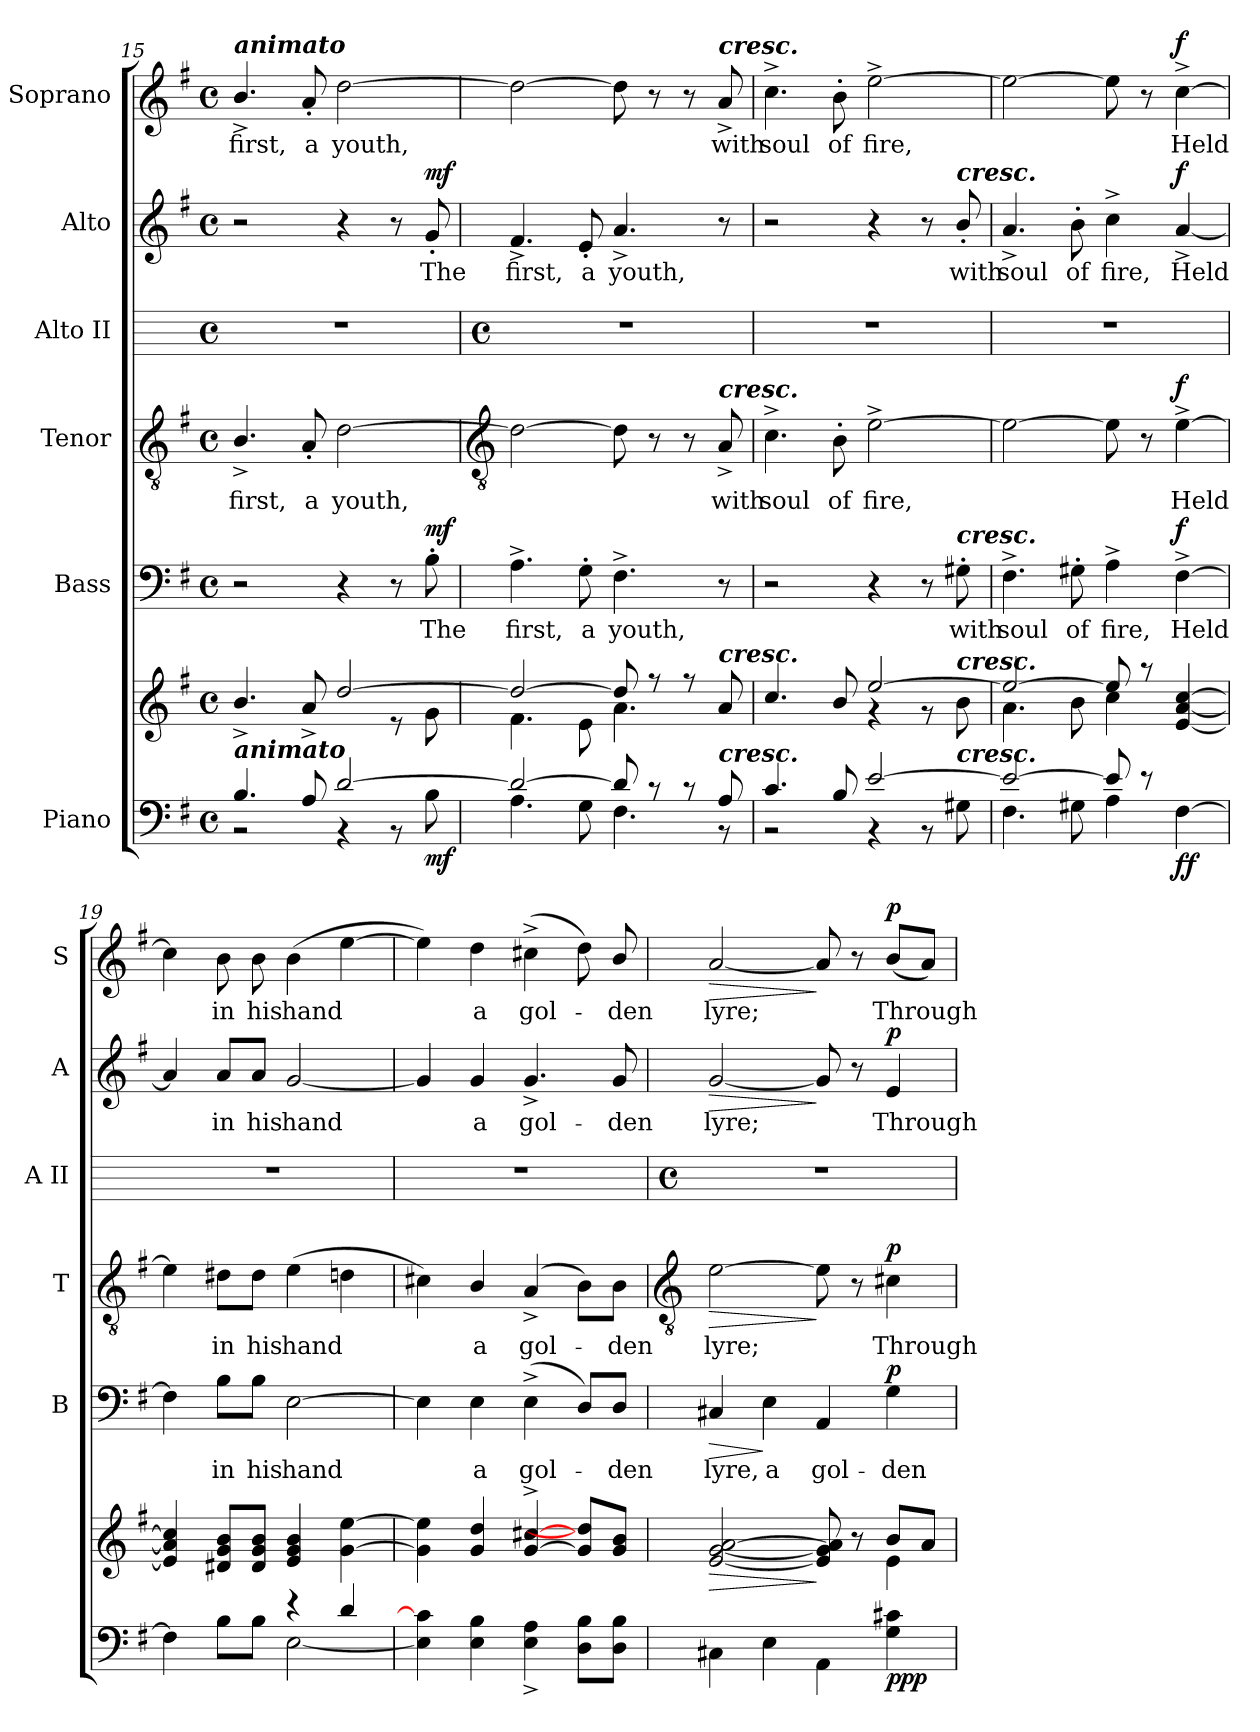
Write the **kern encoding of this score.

**kern	**kern	**dynam	**kern	**text	**dynam	**kern	**text	**dynam	**kern	**kern	**text	**dynam	**kern	**text	**dynam
*part6	*part6	*part6	*part5	*part5	*part5	*part4	*part4	*part4	*part3	*part2	*part2	*part2	*part1	*part1	*part1
*staff7	*staff6	*staff6/7	*staff5	*staff5	*staff5	*staff4	*staff4	*staff4	*staff3	*staff2	*staff2	*staff2	*staff1	*staff1	*staff1
*I"Piano	*	*	*I"Bass	*	*	*I"Tenor	*	*	*I"Alto II	*I"Alto	*	*	*I"Soprano	*	*
*	*	*	*I'B	*	*	*I'T	*	*	*I'A II	*I'A	*	*	*I'S	*	*
*clefF4	*clefG2	*	*clefF4	*	*	*clefGv2	*	*	*	*clefG2	*	*	*clefG2	*	*
*k[f#]	*k[f#]	*	*k[f#]	*	*	*k[f#]	*	*	*	*k[f#]	*	*	*k[f#]	*	*
*G:	*G:	*	*G:	*	*	*G:	*	*	*	*G:	*	*	*G:	*	*
*M4/4	*M4/4	*	*M4/4	*	*	*M4/4	*	*	*M4/4	*M4/4	*	*	*M4/4	*	*
*met(c)	*met(c)	*	*met(c)	*	*	*met(c)	*	*	*met(c)	*met(c)	*	*	*met(c)	*	*
*MM80	*MM80	*	*MM80	*	*	*MM80	*	*	*MM80	*MM80	*	*	*MM80	*	*
=15	=15	=15	=15	=15	=15	=15	=15	=15	=15	=15	=15	=15	=15	=15	=15
*^	*^	*	*	*	*	*	*	*	*	*	*	*	*	*	*
!	!	!	!	!	!	!	!	!	!	!	!	!	!	!	!LO:TX:a:Bi:t=animato	!	!
!	!	!LO:TX:b:Bi:t=animato	!	!	!	!	!	!	!	!	!	!	!	!	!	!	!
!	!	!	!	!	!	!	!	!	!LO:LY:b	!	!	!	!	!	!	!LO:LY:b	!
4.B/	2r	4.b^/	2ryy	.	2r	.	.	4.B^/	first,	.	1r	2r	.	.	4.b^/	first,	.
!	!	!	!	!	!	!	!	!	!LO:LY:b	!	!	!	!	!	!	!LO:LY:b	!
8A/	.	8a^/	.	.	.	.	.	8A'	a	.	.	.	.	.	8a'	a	.
!	!	!	!	!	!	!	!	!	!LO:LY:b	!	!	!	!	!	!	!LO:LY:b	!
[2d/	4r	[2dd/	4ryy	.	4r	.	.	[2d	youth,	.	.	4r	.	.	[2dd	youth,	.
.	8r	.	8r	.	8r	.	.	.	.	.	.	8r	.	.	.	.	.
!	!	!	!	!LO:DY:b=2	!	!LO:LY:b	!LO:DY:b	!	!	!	!	!	!LO:LY:b	!LO:DY:b	!	!	!
.	8B	.	8g\	mf	8B'	The	mf	.	.	.	.	8g'	The	mf	.	.	.
!!LO:LB:g=z
=16	=16	=16	=16	=16	=16	=16	=16	=16	=16	=16	=16	=16	=16	=16	=16	=16	=16
*	*	*	*	*	*	*	*	*clefGv2	*	*	*	*	*	*	*	*	*
*	*	*	*	*	*	*	*	*	*	*	*M4/4	*	*	*	*	*	*
*	*	*	*	*	*	*	*	*	*	*	*met(c)	*	*	*	*	*	*
!	!	!	!	!	!	!LO:LY:b	!	!	!	!	!	!	!LO:LY:b	!	!	!	!
2d/_	4.A	2dd/_	4.f#\	.	4.A^	first,	.	2d_	.	.	1r	4.f#^	first,	.	2dd_	.	.
!	!	!	!	!	!	!LO:LY:b	!	!	!	!	!	!	!LO:LY:b	!	!	!	!
.	8G	.	8e\	.	8G'	a	.	.	.	.	.	8e'	a	.	.	.	.
!	!	!	!	!	!	!LO:LY:b	!	!	!	!	!	!	!LO:LY:b	!	!	!	!
8d/]	4.F#	8dd/]	4.a\	.	4.F#^	youth,	.	8d]	.	.	.	4.a^	youth,	.	8dd]	.	.
8r	.	8r	.	.	.	.	.	8r	.	.	.	.	.	.	8r	.	.
8r	.	8r	.	.	.	.	.	8r	.	.	.	.	.	.	8r	.	.
!	!	!	!	!	!	!	!	!	!	!	!	!	!	!	!LO:TX:a:Bi:t=cresc.	!	!
!	!	!	!	!	!	!	!	!LO:TX:a:Bi:t=cresc.	!	!	!	!	!	!	!	!	!
!	!	!LO:TX:a:Bi:t=cresc.	!	!	!	!	!	!	!	!	!	!	!	!	!	!	!
!LO:TX:a:Bi:t=cresc.	!	!	!	!	!	!	!	!	!	!	!	!	!	!	!	!	!
!	!	!	!	!	!	!	!	!	!LO:LY:b	!	!	!	!	!	!	!LO:LY:b	!
8A/	8r	8a/	8ryy	.	8r	.	.	8A^	with	.	.	8r	.	.	8a^	with	.
=17	=17	=17	=17	=17	=17	=17	=17	=17	=17	=17	=17	=17	=17	=17	=17	=17	=17
!	!	!	!	!	!	!	!	!	!LO:LY:b	!	!	!	!	!	!	!LO:LY:b	!
4.c/	2r	4.cc/	2ryy	.	2r	.	.	4.c^	soul	.	1r	2r	.	.	4.cc^	soul	.
!	!	!	!	!	!	!	!	!	!LO:LY:b	!	!	!	!	!	!	!LO:LY:b	!
8B/	.	8b/	.	.	.	.	.	8B'	of	.	.	.	.	.	8b'	of	.
!	!	!	!	!	!	!	!	!	!LO:LY:b	!	!	!	!	!	!	!LO:LY:b	!
[2e/	4r	[2ee/	4r	.	4r	.	.	[2e^	fire,	.	.	4r	.	.	[2ee^	fire,	.
.	8r	.	8r	.	8r	.	.	.	.	.	.	8r	.	.	.	.	.
!	!	!	!	!	!	!	!	!	!	!	!	!LO:TX:a:Bi:t=cresc.	!	!	!	!	!
!	!	!	!	!	!LO:TX:a:Bi:t=cresc.	!	!	!	!	!	!	!	!	!	!	!	!
!	!	!	!LO:TX:a:Bi:t=cresc.	!	!	!	!	!	!	!	!	!	!	!	!	!	!
!	!LO:TX:a:Bi:t=cresc.	!	!	!	!	!	!	!	!	!	!	!	!	!	!	!	!
!	!	!	!	!	!	!LO:LY:b	!	!	!	!	!	!	!LO:LY:b	!	!	!	!
.	8G#X	.	8b\	.	8G#X'	with	.	.	.	.	.	8b'/	with	.	.	.	.
=18	=18	=18	=18	=18	=18	=18	=18	=18	=18	=18	=18	=18	=18	=18	=18	=18	=18
!	!	!	!	!	!	!LO:LY:b	!	!	!	!	!	!	!LO:LY:b	!	!	!	!
2e/_	4.F#	2ee/_	4.a\	.	4.F#^	soul	.	2e_	.	.	1r	4.a^	soul	.	2ee_	.	.
!	!	!	!	!	!	!LO:LY:b	!	!	!	!	!	!	!LO:LY:b	!	!	!	!
.	8G#X	.	8b\	.	8G#X'	of	.	.	.	.	.	8b'	of	.	.	.	.
!	!	!	!	!	!	!LO:LY:b	!	!	!	!	!	!	!LO:LY:b	!	!	!	!
8e/]	4A	8ee/]	4cc\	.	4A^	fire,	.	8e]	.	.	.	4cc^	fire,	.	8ee]	.	.
8r	.	8r	.	.	.	.	.	8r	.	.	.	.	.	.	8r	.	.
!	!	!	!	!LO:DY:b=2	!	!LO:LY:b	!	!	!LO:LY:b	!	!	!	!LO:LY:b	!	!	!LO:LY:b	!
!	!	!	!	!LO:DY:n=1:b	!	!	!LO:DY:b	!	!	!LO:DY:b	!	!	!	!LO:DY:b	!	!	!LO:DY:b
4ryy	[4F#	[4e/ [4a/ [4cc/	4ryy	f f	[4F#^	Held	f	[4e^	Held	f	.	[4a^	Held	f	[4cc^	Held	f
=19	=19	=19	=19	=19	=19	=19	=19	=19	=19	=19	=19	=19	=19	=19	=19	=19	=19
2ryy	4F#]	4e/] 4a/] 4cc/]	1ryy	.	4F#]	.	.	4e]	.	.	1r	4a]	.	.	4cc]	.	.
!	!	!	!	!	!	!LO:LY:b	!	!	!LO:LY:b	!	!	!	!LO:LY:b	!	!	!LO:LY:b	!
.	8BL	8d#X/ 8g/ 8b/L	.	.	8B\L	in	.	8d#X\L	in	.	.	8a/L	in	.	8b	in	.
!	!	!	!	!	!	!LO:LY:b	!	!	!LO:LY:b	!	!	!	!LO:LY:b	!	!	!LO:LY:b	!
.	8BJ	8d#/ 8g/ 8b/J	.	.	8B\J	his	.	8d#\J	his	.	.	8a/J	his	.	8b	his	.
!	!	!	!	!	!	!LO:LY:b	!	!	!LO:LY:b	!	!	!	!LO:LY:b	!	!	!LO:LY:b	!
4r	[2E	4e/ 4g/ 4b/	.	.	[2E	hand	.	(>4e	hand	.	.	[2g	hand	.	(>4b	hand	.
4d/	.	[4g\ [4ee\	.	.	.	.	.	4dn	.	.	.	.	.	.	[4ee	.	.
=20	=20	=20	=20	=20	=20	=20	=20	=20	=20	=20	=20	=20	=20	=20	=20	=20	=20
1ryy	4E] 4c#]	4g\] 4ee\]	1ryy	.	4E]	.	.	4c#X)	.	.	1r	4g]	.	.	4ee])	.	.
!	!	!	!	!	!	!LO:LY:b	!	!	!LO:LY:b	!	!	!	!LO:LY:b	!	!	!LO:LY:b	!
.	4E 4B	4g/ 4dd/	.	.	4E	a	.	4B/	a	.	.	4g	a	.	4dd	a	.
!	!	!	!	!	!	!LO:LY:b	!	!	!LO:LY:b	!	!	!	!LO:LY:b	!	!	!LO:LY:b	!
.	4E^ 4A^	[4g/^ [4cc#X/^	.	.	(<4E^	gol-	.	(<4A^	gol-	.	.	4.g^	gol-	.	(>4cc#X^	gol-	.
.	8D\ 8B\L	8g/] 8dd/]L	.	.	8D/L)	.	.	8B\L)	.	.	.	.	.	.	8dd)	.	.
!	!	!	!	!	!	!LO:LY:b	!	!	!LO:LY:b	!	!	!	!LO:LY:b	!	!	!LO:LY:b	!
.	8D\ 8B\J	8g/ 8b/J	.	.	8D/J	den	.	8B\J	den	.	.	8g	-den	.	8b/	den	.
!!LO:LB:g=z
=21	=21	=21	=21	=21	=21	=21	=21	=21	=21	=21	=21	=21	=21	=21	=21	=21	=21
*	*	*	*	*	*	*	*	*clefGv2	*	*	*	*	*	*	*	*	*
*	*	*	*	*	*	*	*	*	*	*	*M4/4	*	*	*	*	*	*
*	*	*	*	*	*	*	*	*	*	*	*met(c)	*	*	*	*	*	*
!	!	!	!	!LO:HP:b	!	!LO:LY:b	!LO:HP:b	!	!LO:LY:b	!LO:HP:b	!	!	!LO:LY:b	!LO:HP:b	!	!LO:LY:b	!LO:HP:b
1ryy	4C#X	[2e/ [2g/ [2a/	2ryy	>	4C#X	lyre,	>	[2e	lyre;	>	1r	[2g	lyre;	>	[2a	lyre;	>
!	!	!	!	!	!	!LO:LY:b	!	!	!	!	!	!	!	!	!	!	!
.	4E	.	.	.	4E	a	]	.	.	.	.	.	.	.	.	.	.
!	!	!	!	!	!	!LO:LY:b	!	!	!	!	!	!	!	!	!	!	!
.	4AA	8e/] 8g/] 8a/]	4ryy	]	4AA	gol-	.	8e]	.	]	.	8g]	.	]	8a]	.	]
.	.	8r	.	.	.	.	.	8r	.	.	.	8r	.	.	8r	.	.
!	!	!	!	!LO:DY:b=2	!	!LO:LY:b	!	!	!LO:LY:b	!	!	!	!LO:LY:b	!	!	!LO:LY:b	!
!	!	!	!	!LO:DY:n=1:b	!	!	!	!	!	!	!	!	!	!	!	!	!
!	!	!	!	!LO:DY:n=2:b	!	!	!LO:DY:b	!	!	!LO:DY:b	!	!	!	!LO:DY:b	!	!	!LO:DY:b
.	4G 4c#X	8b/L	4e\	p p p	4G	den	p	4c#X	Through	p	.	4e	Through	p	(<8bL	Through	p
.	.	8a/J	.	.	.	.	.	.	.	.	.	.	.	.	8aJ)	.	.
*v	*v	*	*	*	*	*	*	*	*	*	*	*	*	*	*	*	*
*	*v	*v	*	*	*	*	*	*	*	*	*	*	*	*	*	*
=	=	=	=	=	=	=	=	=	=	=	=	=	=	=	=
*-	*-	*-	*-	*-	*-	*-	*-	*-	*-	*-	*-	*-	*-	*-	*-
